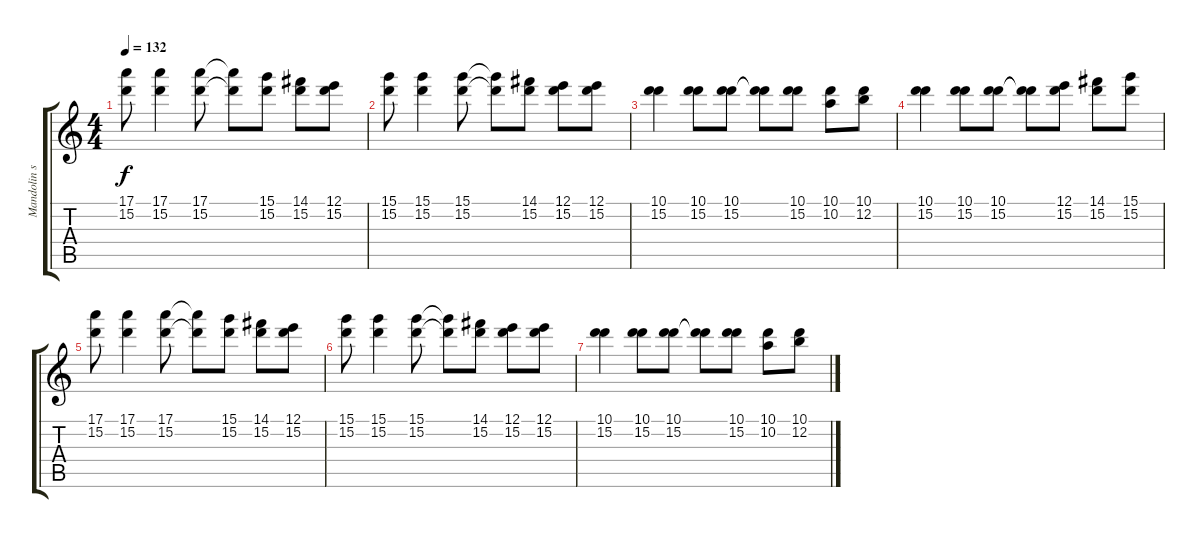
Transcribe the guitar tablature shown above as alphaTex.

\track ("Mandolin sim." "Mandolin s") {instrument electricguitarjazz}
\staff {score tabs}
\tuning (E4 B3 G3 D3 A2 E2) {hide}
\ts (4 4)
\tempo 132
\clef g2
\ks c
(17.1 15.2).8{dy f} (17.1 15.2).4 (17.1 15.2).8 (17.1{t} 15.2{t}).8 (15.1 15.2).8 (14.1 15.2).8 (12.1 15.2).8 |
(15.1 15.2).8 (15.1 15.2).4 (15.1 15.2).8 (15.1{t} 15.2{t}).8 (14.1 15.2).8 (12.1 15.2).8 (12.1 15.2).8 |
(10.1 15.2).4 (10.1 15.2).8 (10.1 15.2).8 (10.1{t} 15.2{t}).8 (10.1 15.2).8 (10.1 10.2).8 (10.1 12.2).8 |
(10.1 15.2).4 (10.1 15.2).8 (10.1 15.2).8 (10.1{t} 15.2{t}).8 (12.1 15.2).8 (14.1 15.2).8 (15.1 15.2).8 |
(17.1 15.2).8 (17.1 15.2).4 (17.1 15.2).8 (17.1{t} 15.2{t}).8 (15.1 15.2).8 (14.1 15.2).8 (12.1 15.2).8 |
(15.1 15.2).8 (15.1 15.2).4 (15.1 15.2).8 (15.1{t} 15.2{t}).8 (14.1 15.2).8 (12.1 15.2).8 (12.1 15.2).8 |
(10.1 15.2).4 (10.1 15.2).8 (10.1 15.2).8 (10.1{t} 15.2{t}).8 (10.1 15.2).8 (10.1 10.2).8 (10.1 12.2).8
